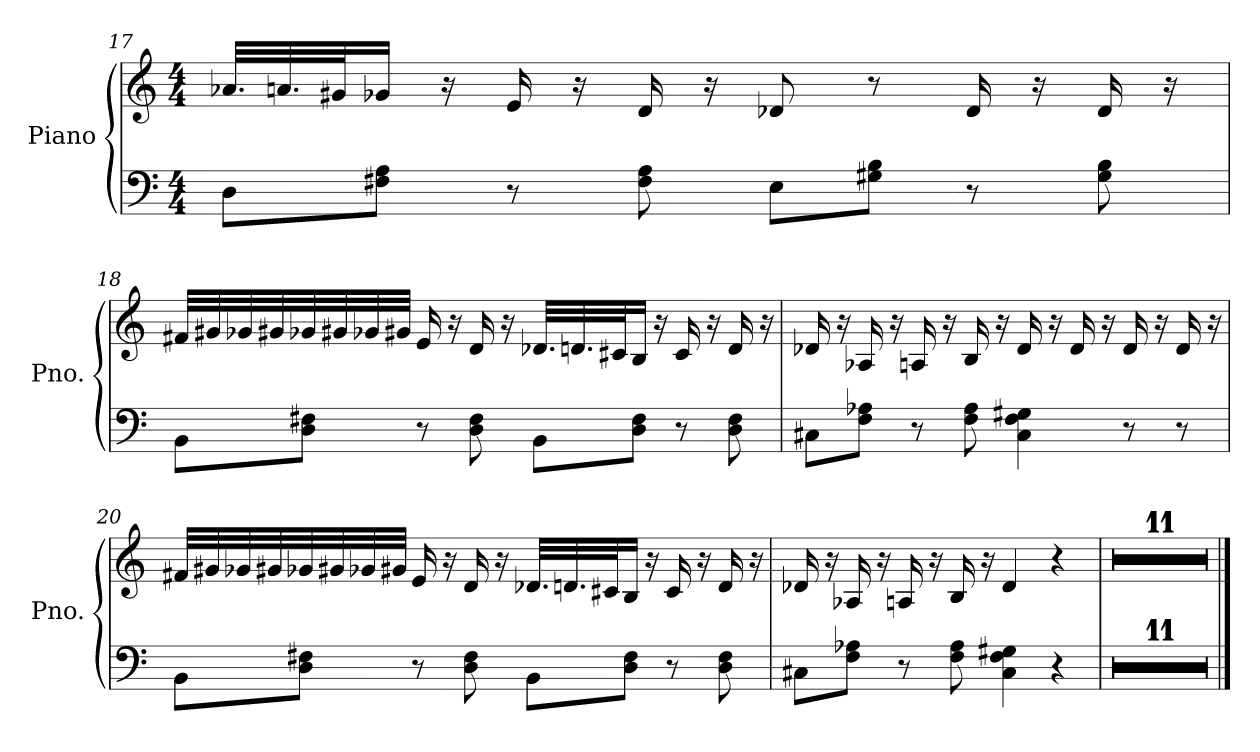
**kern	**kern
*part1	*part1
*staff2	*staff1
*I"Piano	*
*I'Pno.	*
!!LO:LB:g=z
*clefF4	*clefG2
*k[]	*k[]
*M4/4	*M4/4
=17	=17
8D\L	32.a-X/LLL
.	32.an/
.	32g#X/J
8F#X\ 8A\J	16g-X/JJ
.	16r
8r	16e/
.	16r
8F#\ 8A\	16d/
.	16r
8E\L	8d-X/
8G#X\ 8B\J	8r
8r	16d-/
.	16r
8G#\ 8B\	16d-/
.	16r
!!LO:PB:g=z
=18	=18
8BB\L	32f#X/LLL
.	32g#X/
.	32g-X/
.	32g#X/
8D\ 8F#X\J	32g-X/
.	32g#X/
.	32g-X/
.	32g#X/JJJ
8r	16e/
.	16r
8D\ 8F#\	16d/
.	16r
8BB\L	32.d-X/LLL
.	32.dn/
.	32c#X/J
8D\ 8F#\J	16B/JJ
.	16r
8r	16c#/
.	16r
8D\ 8F#\	16d/
.	16r
!!LO:LB:g=z
=19	=19
8C#X\L	16d-X/
.	16r
8F\ 8A-X\J	16A-X/
.	16r
8r	16An/
.	16r
8F\ 8A-\	16B/
.	16r
4C#\ 4F\ 4G#X\	16d-/
.	16r
.	16d-/
.	16r
8r	16d-/
.	16r
8r	16d-/
.	16r
!!LO:LB:g=z
=20	=20
8BB\L	32f#X/LLL
.	32g#X/
.	32g-X/
.	32g#X/
8D\ 8F#X\J	32g-X/
.	32g#X/
.	32g-X/
.	32g#X/JJJ
8r	16e/
.	16r
8D\ 8F#\	16d/
.	16r
8BB\L	32.d-X/LLL
.	32.dn/
.	32c#X/J
8D\ 8F#\J	16B/JJ
.	16r
8r	16c#/
.	16r
8D\ 8F#\	16d/
.	16r
=21	=21
8C#X\L	16d-X/
.	16r
8F\ 8A-X\J	16A-X/
.	16r
8r	16An/
.	16r
8F\ 8A-\	16B/
.	16r
4C#\ 4F\ 4G#X\	4d-/
4r	4r
!!LO:LB:g=z
=22	=22
1r	1r
=23	=23
1r	1r
=24	=24
1r	1r
=25	=25
1r	1r
=26	=26
1r	1r
=27	=27
1r	1r
=28	=28
1r	1r
=29	=29
1r	1r
=30	=30
1r	1r
=31	=31
1r	1r
=32	=32
1r	1r
==	==
*-	*-
